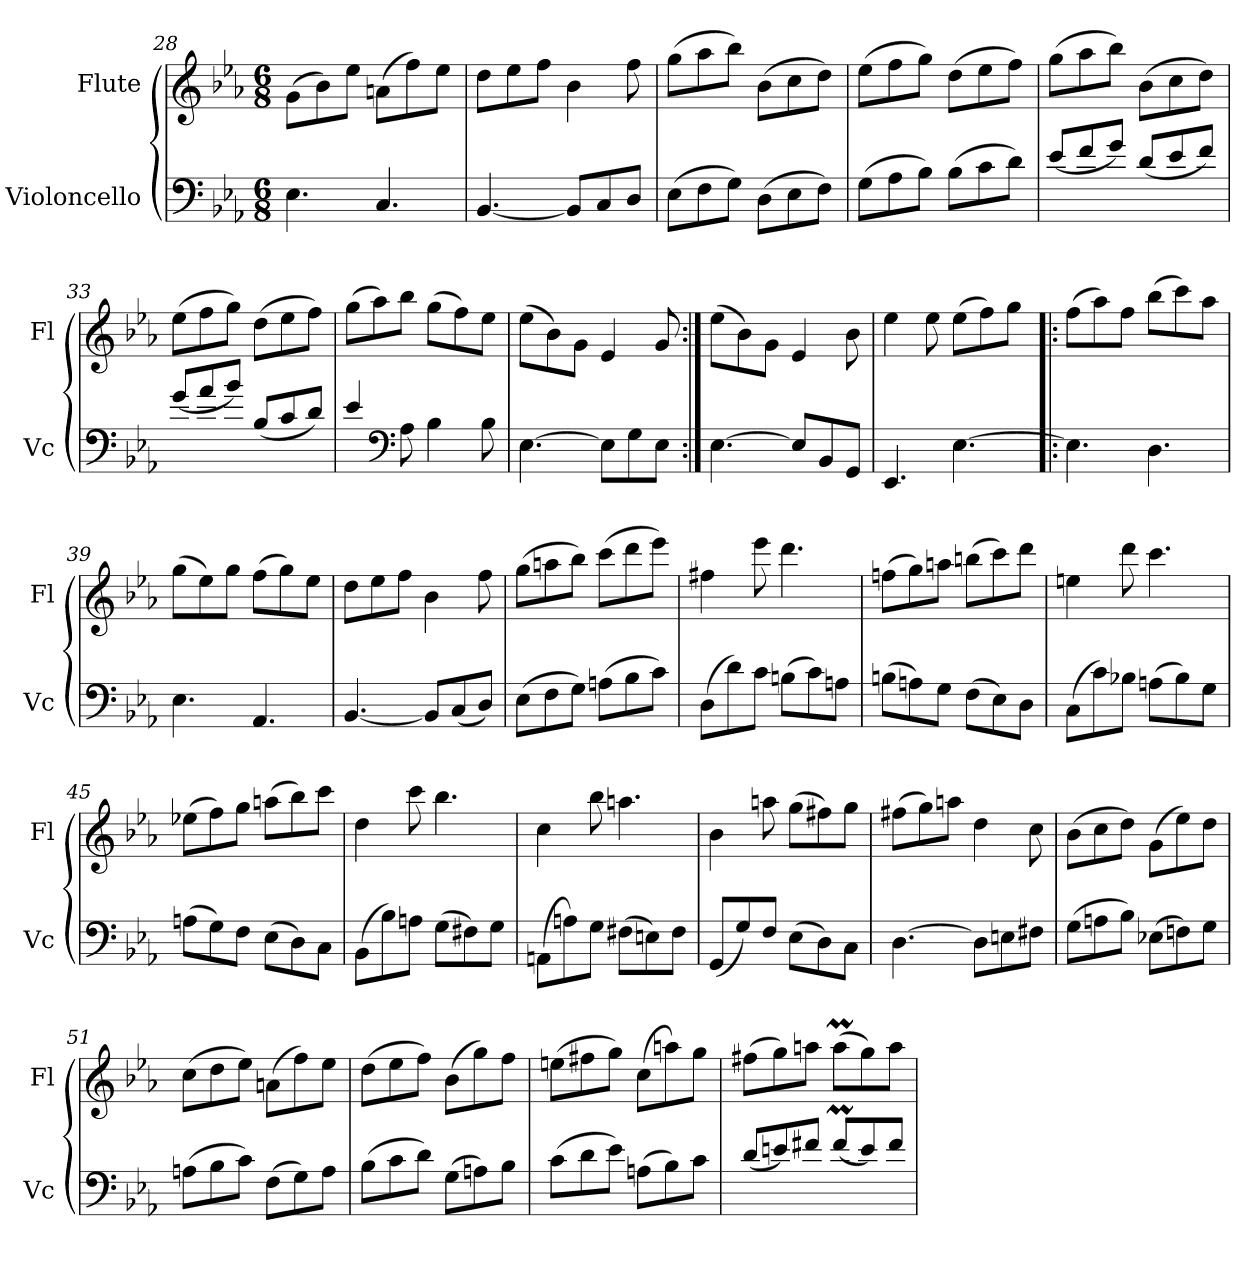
**kern	**kern
*part2	*part1
*staff2	*staff1
*I"Violoncello	*I"Flute
*I'Vc	*I'Fl
*clefF4	*clefG2
*k[b-e-a-]	*k[b-e-a-]
*M6/8	*M6/8
=28	=28
4.E-\	(>8g\L
.	8b-\)
.	8ee-\J
4.C/	(>8an\L
.	8ff\)
.	8ee-\J
=29	=29
[4.BB-/	8dd\L
.	8ee-\
.	8ff\J
8BB-/L]	4b-\
8C/	.
8D/J	8ff\
=30	=30
(>8E-\L	(>8gg\L
8F\	8aa-\
8G\J)	8bb-\J)
(>8D\L	(>8b-\L
8E-\	8cc\
8F\J)	8dd\J)
!!LO:LB:g=z
=31	=31
(>8G\L	(>8ee-\L
8A-\	8ff\
8B-\J)	8gg\J)
(>8B-\L	(>8dd\L
8c\	8ee-\
8d\J)	8ff\J)
=32	=32
(<8e-/L	(>8gg\L
8f/	8aa-\
8g/J)	8bb-\J)
(<8d/L	(>8b-\L
8e-/	8cc\
8f/J)	8dd\J)
=33	=33
(<8g/L	(>8ee-\L
8a-/	8ff\
8b-/J)	8gg\J)
(<8B-/L	(>8dd\L
8c/	8ee-\
8d/J)	8ff\J)
=34	=34
4e-/	(>8gg\L
.	8aa-\)
*clefF4	*
8A-\	8bb-\J
4B-\	(>8gg\L
.	8ff\)
8B-\	8ee-\J
=35	=35
[4.E-\	(>8ee-\L
.	8b-\)
.	8g\J
8E-\L]	4e-/
8G\	.
8E-\J	8g/
=36:|!	=36:|!
[4.E-\	(>8ee-\L
.	8b-\)
.	8g\J
8E-/L]	4e-/
8BB-/	.
8GG/J	8b-\
!!LO:LB:g=z
=37	=37
4.EE-/	4ee-\
.	8ee-\
[4.E-\	(>8ee-\L
.	8ff\)
.	8gg\J
=38!|:	=38!|:
4.E-\]	(>8ff\L
.	8aa-\)
.	8ff\J
4.D\	(>8bb-\L
.	8ccc\)
.	8aa-\J
=39	=39
4.E-\	(>8gg\L
.	8ee-\)
.	8gg\J
4.AA-/	(>8ff\L
.	8gg\)
.	8ee-\J
=40	=40
[4.BB-/	8dd\L
.	8ee-\
.	8ff\J
8BB-/L]	4b-\
(<8C/	.
8D/J)	8ff\
=41	=41
(>8E-\L	(>8gg\L
8F\	8aan\
8G\J)	8bb-\J)
(>8An\L	(>8ccc\L
8B-\	8ddd\
8c\J)	8eee-\J)
=42	=42
(>8D\L	4ff#X\
8d\)	.
8c\J	8eee-\
(>8Bn\L	4.ddd\
8c\)	.
8An\J	.
!!LO:LB:g=z
=43	=43
(>8Bn\L	(>8ffn\L
8An\)	8gg\)
8G\J	8aan\J
(>8F\L	(>8bbn\L
8E-\)	8ccc\)
8D\J	8ddd\J
=44	=44
(>8C\L	4een\
8c\)	.
8B-X\J	8ddd\
(>8An\L	4.ccc\
8B-\)	.
8G\J	.
=45	=45
(>8An\L	(>8ee-X\L
8G\)	8ff\)
8F\J	8gg\J
(>8E-\L	(>8aan\L
8D\)	8bb-\)
8C\J	8ccc\J
=46	=46
(>8BB-\L	4dd\
8B-\)	.
8An\J	8ccc\
(>8G\L	4.bb-\
8F#X\)	.
8G\J	.
=47	=47
(>8AAn\L	4cc\
8An\)	.
8G\J	8bb-\
(>8F#X\L	4.aan\
8En\)	.
8F#\J	.
!!LO:PB:g=z
=48	=48
(<8GG/L	4b-\
8G/)	.
8F/J	8aan\
(>8E-\L	(>8gg\L
8D\)	8ff#X\)
8C\J	8gg\J
=49	=49
[4.D\	(>8ff#X\L
.	8gg\)
.	8aan\J
8D\L]	4dd\
8En\	.
8F#X\J	8cc\
=50	=50
(>8G\L	(>8b-\L
8An\	8cc\
8B-\J)	8dd\J)
(>8E-X\L	(>8g\L
8Fn\)	8ee-\)
8G\J	8dd\J
=51	=51
(>8An\L	(>8cc\L
8B-\	8dd\
8c\J)	8ee-\J)
(>8F\L	(>8an\L
8G\)	8ff\)
8A\J	8ee-\J
=52	=52
(>8B-\L	(>8dd\L
8c\	8ee-\
8d\J)	8ff\J)
(>8G\L	(>8b-\L
8An\)	8gg\)
8B-\J	8ff\J
!!LO:LB:g=z
=53	=53
(>8c\L	(>8een\L
8d\	8ff#X\
8e-\J)	8gg\J)
(>8An\L	(>8cc\L
8B-\)	8aan\)
8c\J	8gg\J
=54	=54
(<8d/L	(>8ff#X\L
8en/)	8gg\)
8f#X/J	8aan\J
(<8f#m/L	(>8aam\L
8e/)	8gg\)
8f#/J	8aa\J
=	=
*-	*-
